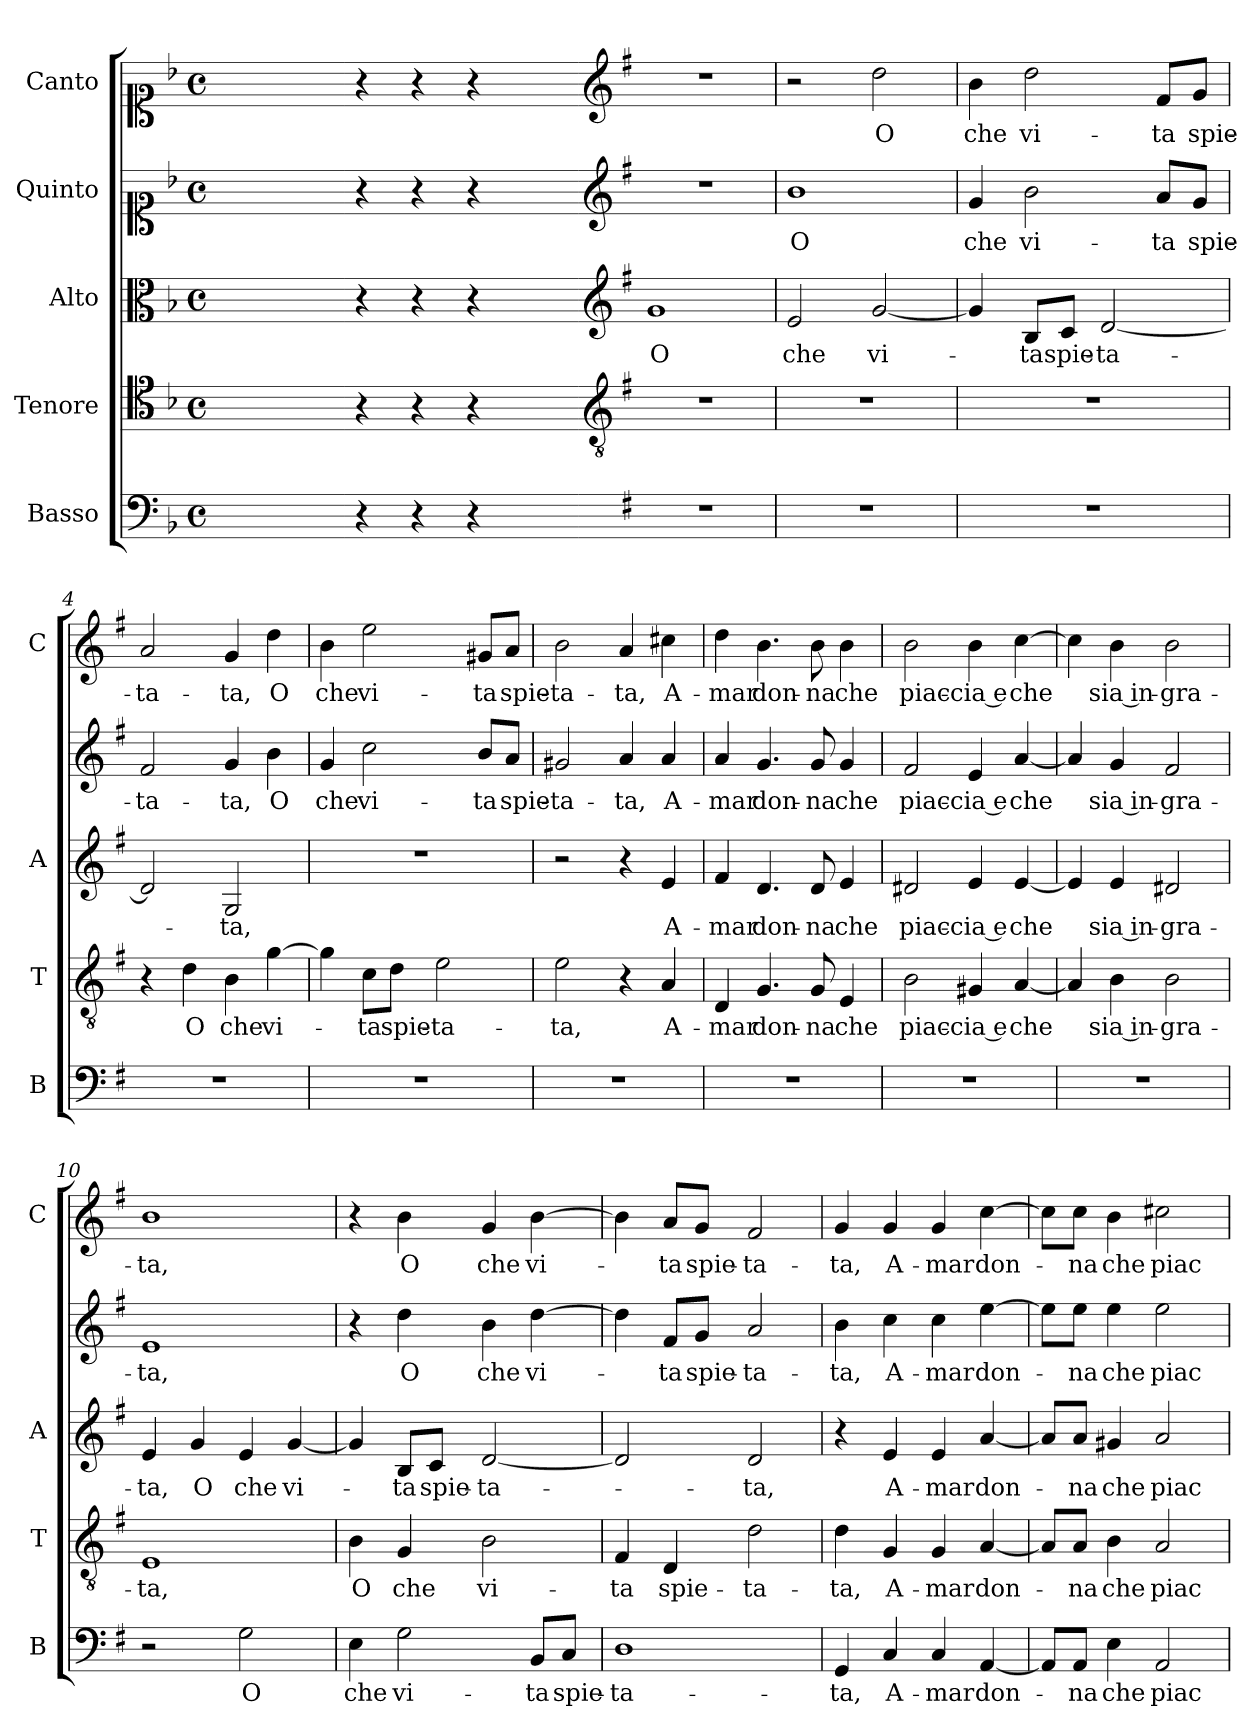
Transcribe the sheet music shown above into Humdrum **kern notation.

**kern	**text	**kern	**text	**kern	**text	**kern	**text	**kern	**text
*part5	*part5	*part4	*part4	*part3	*part3	*part2	*part2	*part1	*part1
*staff5	*staff5	*staff4	*staff4	*staff3	*staff3	*staff2	*staff2	*staff1	*staff1
*I"Basso	*	*I"Tenore	*	*I"Alto	*	*I"Quinto	*	*I"Canto	*
*I'B	*	*I'T	*	*I'A	*	*	*	*I'C	*
*clefF4	*	*clefC4	*	*clefC3	*	*clefC1	*	*clefC1	*
*k[b-]	*	*k[b-]	*	*k[b-]	*	*k[b-]	*	*k[b-]	*
*F:	*	*F:	*	*F:	*	*F:	*	*F:	*
*M4/4	*	*M4/4	*	*M4/4	*	*M4/4	*	*M4/4	*
*met(c)	*	*met(c)	*	*met(c)	*	*met(c)	*	*met(c)	*
=	=	=	=	=	=	=	=	=	=
1ryy	.	1ryy	.	1ryy	.	1ryy	.	1ryy	.
=1X-	=1X-	=1X-	=1X-	=1X-	=1X-	=1X-	=1X-	=1X-	=1X-
4r	.	4r	.	4r	.	4r	.	4r	.
4r	.	4r	.	4r	.	4r	.	4r	.
4r	.	4r	.	4r	.	4r	.	4r	.
4ryy	.	4ryy	.	4ryy	.	4ryy	.	4ryy	.
=1-	=1-	=1-	=1-	=1-	=1-	=1-	=1-	=1-	=1-
*	*	*clefGv2	*	*clefG2	*	*clefG2	*	*clefG2	*
*k[f#]	*	*k[f#]	*	*k[f#]	*	*k[f#]	*	*k[f#]	*
*G:	*	*G:	*	*G:	*	*G:	*	*G:	*
!	!	!	!	!	!LO:LY:b	!	!	!	!
1r	.	1r	.	1g	O	1r	.	1r	.
=2	=2	=2	=2	=2	=2	=2	=2	=2	=2
!	!	!	!	!	!LO:LY:b	!	!LO:LY:b	!	!
1r	.	1r	.	2e/	che	1b	O	2r	.
!	!	!	!	!	!LO:LY:b	!	!	!	!LO:LY:b
.	.	.	.	[2g/	vi-	.	.	2dd\	O
=3	=3	=3	=3	=3	=3	=3	=3	=3	=3
!	!	!	!	!	!	!	!LO:LY:b	!	!LO:LY:b
1r	.	1r	.	4g/]	.	4g/	che	4b\	che
!	!	!	!	!	!LO:LY:b	!	!LO:LY:b	!	!LO:LY:b
.	.	.	.	8B/L	-ta	2b\	vi-	2dd\	vi-
!	!	!	!	!	!LO:LY:b	!	!	!	!
.	.	.	.	8c/J	spie-	.	.	.	.
!	!	!	!	!	!LO:LY:b	!	!	!	!
.	.	.	.	[2d/	-ta-	.	.	.	.
!	!	!	!	!	!	!	!LO:LY:b	!	!LO:LY:b
.	.	.	.	.	.	8a/L	-ta	8f#/L	-ta
!	!	!	!	!	!	!	!LO:LY:b	!	!LO:LY:b
.	.	.	.	.	.	8g/J	spie-	8g/J	spie-
=4	=4	=4	=4	=4	=4	=4	=4	=4	=4
!	!	!	!	!	!	!	!LO:LY:b	!	!LO:LY:b
1r	.	4r	.	2d/]	.	2f#/	-ta-	2a/	-ta-
!	!	!	!LO:LY:b	!	!	!	!	!	!
.	.	4d\	O	.	.	.	.	.	.
!	!	!	!LO:LY:b	!	!LO:LY:b	!	!LO:LY:b	!	!LO:LY:b
.	.	4B\	che	2G/	-ta,	4g/	-ta,	4g/	-ta,
!	!	!	!LO:LY:b	!	!	!	!LO:LY:b	!	!LO:LY:b
.	.	[4g\	vi-	.	.	4b\	O	4dd\	O
=5	=5	=5	=5	=5	=5	=5	=5	=5	=5
!	!	!	!	!	!	!	!LO:LY:b	!	!LO:LY:b
1r	.	4g\]	.	1r	.	4g/	che	4b\	che
!	!	!	!LO:LY:b	!	!	!	!LO:LY:b	!	!LO:LY:b
.	.	8c\L	-ta	.	.	2cc\	vi-	2ee\	vi-
!	!	!	!LO:LY:b	!	!	!	!	!	!
.	.	8d\J	spie-	.	.	.	.	.	.
!	!	!	!LO:LY:b	!	!	!	!	!	!
.	.	2e\	-ta-	.	.	.	.	.	.
!	!	!	!	!	!	!	!LO:LY:b	!	!LO:LY:b
.	.	.	.	.	.	8b/L	-ta	8g#X/L	-ta
!	!	!	!	!	!	!	!LO:LY:b	!	!LO:LY:b
.	.	.	.	.	.	8a/J	spie-	8a/J	spie-
=6	=6	=6	=6	=6	=6	=6	=6	=6	=6
!	!	!	!LO:LY:b	!	!	!	!LO:LY:b	!	!LO:LY:b
1r	.	2e\	-ta,	2r	.	2g#X/	-ta-	2b\	-ta-
!	!	!	!	!	!	!	!LO:LY:b	!	!LO:LY:b
.	.	4r	.	4r	.	4a/	-ta,	4a/	-ta,
!	!	!	!LO:LY:b	!	!LO:LY:b	!	!LO:LY:b	!	!LO:LY:b
.	.	4A/	A-	4e/	A-	4a/	A-	4cc#X\	A-
!!LO:LB:g=z
=7	=7	=7	=7	=7	=7	=7	=7	=7	=7
!	!	!	!LO:LY:b	!	!LO:LY:b	!	!LO:LY:b	!	!LO:LY:b
1r	.	4D/	-mar	4f#/	-mar	4a/	-mar	4dd\	-mar
!	!	!	!LO:LY:b	!	!LO:LY:b	!	!LO:LY:b	!	!LO:LY:b
.	.	4.G/	don-	4.d/	don-	4.g/	don-	4.b\	don-
!	!	!	!LO:LY:b	!	!LO:LY:b	!	!LO:LY:b	!	!LO:LY:b
.	.	8G/	-na	8d/	-na	8g/	-na	8b\	-na
!	!	!	!LO:LY:b	!	!LO:LY:b	!	!LO:LY:b	!	!LO:LY:b
.	.	4E/	che	4e/	che	4g/	che	4b\	che
=8	=8	=8	=8	=8	=8	=8	=8	=8	=8
!	!	!	!LO:LY:b	!	!LO:LY:b	!	!LO:LY:b	!	!LO:LY:b
1r	.	2B\	piac-	2d#X/	piac-	2f#/	piac-	2b\	piac-
!	!	!	!LO:LY:b	!	!LO:LY:b	!	!LO:LY:b	!	!LO:LY:b
.	.	4G#X/	-cia e	4e/	-cia e	4e/	-cia e	4b\	-cia e
!	!	!	!LO:LY:b	!	!LO:LY:b	!	!LO:LY:b	!	!LO:LY:b
.	.	[4A/	che	[4e/	che	[4a/	che	[4cc\	che
=9	=9	=9	=9	=9	=9	=9	=9	=9	=9
1r	.	4A/]	.	4e/]	.	4a/]	.	4cc\]	.
!	!	!	!LO:LY:b	!	!LO:LY:b	!	!LO:LY:b	!	!LO:LY:b
.	.	4B\	sia in-	4e/	sia in-	4g/	sia in-	4b\	sia in-
!	!	!	!LO:LY:b	!	!LO:LY:b	!	!LO:LY:b	!	!LO:LY:b
.	.	2B\	-gra-	2d#X/	-gra-	2f#/	-gra-	2b\	-gra-
=10	=10	=10	=10	=10	=10	=10	=10	=10	=10
!	!	!	!LO:LY:b	!	!LO:LY:b	!	!LO:LY:b	!	!LO:LY:b
2r	.	1E	-ta,	4e/	-ta,	1e	-ta,	1b	-ta,
!	!	!	!	!	!LO:LY:b	!	!	!	!
.	.	.	.	4g/	O	.	.	.	.
!	!LO:LY:b	!	!	!	!LO:LY:b	!	!	!	!
2G\	O	.	.	4e/	che	.	.	.	.
!	!	!	!	!	!LO:LY:b	!	!	!	!
.	.	.	.	[4g/	vi-	.	.	.	.
=11	=11	=11	=11	=11	=11	=11	=11	=11	=11
!	!LO:LY:b	!	!LO:LY:b	!	!	!	!	!	!
4E\	che	4B\	O	4g/]	.	4r	.	4r	.
!	!LO:LY:b	!	!LO:LY:b	!	!LO:LY:b	!	!LO:LY:b	!	!LO:LY:b
2G\	vi-	4G/	che	8B/L	-ta	4dd\	O	4b\	O
!	!	!	!	!	!LO:LY:b	!	!	!	!
.	.	.	.	8c/J	spie-	.	.	.	.
!	!	!	!LO:LY:b	!	!LO:LY:b	!	!LO:LY:b	!	!LO:LY:b
.	.	2B\	vi-	[2d/	-ta-	4b\	che	4g/	che
!	!LO:LY:b	!	!	!	!	!	!LO:LY:b	!	!LO:LY:b
8BB/L	-ta	.	.	.	.	[4dd\	vi-	[4b\	vi-
!	!LO:LY:b	!	!	!	!	!	!	!	!
8C/J	spie-	.	.	.	.	.	.	.	.
=12	=12	=12	=12	=12	=12	=12	=12	=12	=12
!	!LO:LY:b	!	!LO:LY:b	!	!	!	!	!	!
1D	-ta-	4F#/	-ta	2d/]	.	4dd\]	.	4b\]	.
!	!	!	!LO:LY:b	!	!	!	!LO:LY:b	!	!LO:LY:b
.	.	4D/	spie-	.	.	8f#/L	-ta	8a/L	-ta
!	!	!	!	!	!	!	!LO:LY:b	!	!LO:LY:b
.	.	.	.	.	.	8g/J	spie-	8g/J	spie-
!	!	!	!LO:LY:b	!	!LO:LY:b	!	!LO:LY:b	!	!LO:LY:b
.	.	2d\	-ta-	2d/	-ta,	2a/	-ta-	2f#/	-ta-
=13	=13	=13	=13	=13	=13	=13	=13	=13	=13
!	!LO:LY:b	!	!LO:LY:b	!	!	!	!LO:LY:b	!	!LO:LY:b
4GG/	-ta,	4d\	-ta,	4r	.	4b\	-ta,	4g/	-ta,
!	!LO:LY:b	!	!LO:LY:b	!	!LO:LY:b	!	!LO:LY:b	!	!LO:LY:b
4C/	A-	4G/	A-	4e/	A-	4cc\	A-	4g/	A-
!	!LO:LY:b	!	!LO:LY:b	!	!LO:LY:b	!	!LO:LY:b	!	!LO:LY:b
4C/	-mar	4G/	-mar	4e/	-mar	4cc\	-mar	4g/	-mar
!	!LO:LY:b	!	!LO:LY:b	!	!LO:LY:b	!	!LO:LY:b	!	!LO:LY:b
[4AA/	don-	[4A/	don-	[4a/	don-	[4ee\	don-	[4cc\	don-
!!LO:LB:g=z
=14	=14	=14	=14	=14	=14	=14	=14	=14	=14
8AA/L]	.	8A/L]	.	8a/L]	.	8ee\L]	.	8cc\L]	.
!	!LO:LY:b	!	!LO:LY:b	!	!LO:LY:b	!	!LO:LY:b	!	!LO:LY:b
8AA/J	-na	8A/J	-na	8a/J	-na	8ee\J	-na	8cc\J	-na
!	!LO:LY:b	!	!LO:LY:b	!	!LO:LY:b	!	!LO:LY:b	!	!LO:LY:b
4E\	che	4B\	che	4g#X/	che	4ee\	che	4b\	che
!	!LO:LY:b	!	!LO:LY:b	!	!LO:LY:b	!	!LO:LY:b	!	!LO:LY:b
2AA/	piac-	2A/	piac-	2a/	piac-	2ee\	piac-	2cc#X\	piac-
=	=	=	=	=	=	=	=	=	=
*-	*-	*-	*-	*-	*-	*-	*-	*-	*-
